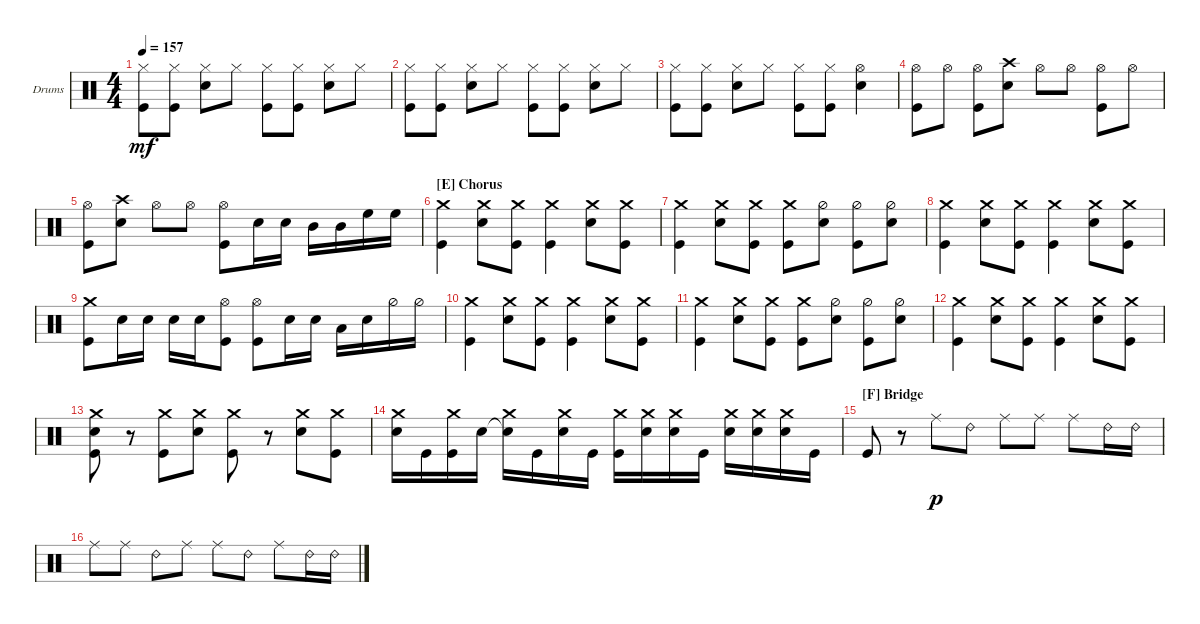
\defaultSystemsLayout 4
\bracketExtendMode groupsimilarinstruments
\firstSystemTrackNameOrientation horizontal
\otherSystemsTrackNameOrientation horizontal
\track ("Drumkit" "Drums") {instrument percussion}
\staff {score}
\articulation defaults
\ts (4 4)
\tempo 157
\clef neutral
\scale
0.333333
\ks c
("Kick (hit)" "Hi-Hat (closed)").8{dy mf} ("Kick (hit)" "Hi-Hat (closed)").8 ("Snare (hit) 2" "Hi-Hat (closed)").8 "Hi-Hat (closed)".8 ("Hi-Hat (closed)" "Kick (hit)").8 ("Hi-Hat (closed)" "Kick (hit)").8 ("Hi-Hat (closed)" "Snare (hit) 2").8 "Hi-Hat (closed)".8 |
\scale
0.333333 ("Kick (hit)" "Hi-Hat (closed)").8 ("Kick (hit)" "Hi-Hat (closed)").8 ("Snare (hit) 2" "Hi-Hat (closed)").8 "Hi-Hat (closed)".8 ("Hi-Hat (closed)" "Kick (hit)").8 ("Hi-Hat (closed)" "Kick (hit)").8 ("Hi-Hat (closed)" "Snare (hit) 2").8 "Hi-Hat (closed)".8 |
\scale
0.333333 ("Kick (hit)" "Hi-Hat (closed)").8 ("Kick (hit)" "Hi-Hat (closed)").8 ("Snare (hit) 2" "Hi-Hat (closed)").8 "Hi-Hat (closed)".8 ("Hi-Hat (closed)" "Kick (hit)").8 ("Hi-Hat (closed)" "Kick (hit)").8 ("Snare (hit) 2" "Hi-Hat (open)").4 |
\scale
0.333333 ("Hi-Hat (open)" "Kick (hit)").8 "Hi-Hat (open)".8 ("Hi-Hat (open)" "Kick (hit)").8 ("Crash high (hit)" "Snare (hit) 2").8 "Hi-Hat (open)".8 "Hi-Hat (open)".8 ("Hi-Hat (open)" "Kick (hit)").8 "Hi-Hat (open)".8 |
\scale
0.333333 ("Kick (hit)" "Hi-Hat (open)").8 ("Snare (hit) 2" "Crash high (hit)").8 "Hi-Hat (open)".8 "Hi-Hat (open)".8 ("Hi-Hat (open)" "Kick (hit)").8 "Snare (hit) 2".16 "Snare (hit) 2".16 "Mid Tom (hit)".16 "Mid Tom (hit)".16 "High Floor Tom (hit)".16 "High Floor Tom (hit)".16 |
\section ("E" "Chorus")
\scale
0.333333 ("Crash medium (hit)" "Kick (hit)").4 ("Crash medium (hit)" "Snare (hit) 2").8 ("Crash medium (hit)" "Kick (hit)").8 ("Crash medium (hit)" "Kick (hit)").4 ("Crash medium (hit)" "Snare (hit) 2").8 ("Crash medium (hit)" "Kick (hit)").8 |
\scale
0.333333 ("Crash medium (hit)" "Kick (hit)").4 ("Crash medium (hit)" "Snare (hit) 2").8 ("Crash medium (hit)" "Kick (hit)").8 ("Crash medium (hit)" "Kick (hit)").8 ("Hi-Hat (half)" "Snare (hit) 2").8 ("Hi-Hat (half)" "Kick (hit)").8 ("Hi-Hat (half)" "Snare (hit) 2").8 |
\scale
0.333333 ("Crash medium (hit)" "Kick (hit)").4 ("Crash medium (hit)" "Snare (hit) 2").8 ("Crash medium (hit)" "Kick (hit)").8 ("Crash medium (hit)" "Kick (hit)").4 ("Crash medium (hit)" "Snare (hit) 2").8 ("Crash medium (hit)" "Kick (hit)").8 |
\scale
0.333333 ("Kick (hit)" "Crash medium (hit)").8 "Snare (hit) 2".16 "Snare (hit) 2".16 "Snare (hit) 2".16 "Snare (hit) 2".16 ("Kick (hit)" "Hi-Hat (open)").8 ("Kick (hit)" "Hi-Hat (open)").8 "Snare (hit) 2".16 "Snare (hit) 2".16 "Low Tom (hit)".16 "Snare (hit) 2".16 "Hi-Hat (half)".16 "Hi-Hat (half)".16 |
\scale
0.333333 ("Crash medium (hit)" "Kick (hit)").4 ("Crash medium (hit)" "Snare (hit) 2").8 ("Crash medium (hit)" "Kick (hit)").8 ("Crash medium (hit)" "Kick (hit)").4 ("Crash medium (hit)" "Snare (hit) 2").8 ("Crash medium (hit)" "Kick (hit)").8 |
\scale
0.333333 ("Crash medium (hit)" "Kick (hit)").4 ("Crash medium (hit)" "Snare (hit) 2").8 ("Crash medium (hit)" "Kick (hit)").8 ("Crash medium (hit)" "Kick (hit)").8 ("Hi-Hat (half)" "Snare (hit) 2").8 ("Hi-Hat (half)" "Kick (hit)").8 ("Hi-Hat (half)" "Snare (hit) 2").8 |
\scale
0.333333 ("Crash medium (hit)" "Kick (hit)").4 ("Crash medium (hit)" "Snare (hit) 2").8 ("Crash medium (hit)" "Kick (hit)").8 ("Crash medium (hit)" "Kick (hit)").4 ("Crash medium (hit)" "Snare (hit) 2").8 ("Crash medium (hit)" "Kick (hit)").8 |
\scale
0.333333 ("Kick (hit)" "Crash medium (hit)" "Snare (hit) 2").8 r.8 ("Crash medium (hit)" "Kick (hit)").8 ("Crash medium (hit)" "Snare (hit) 2").8 ("Kick (hit)" "Crash medium (hit)").8 r.8 ("Snare (hit) 2" "Crash medium (hit)").8 ("Kick (hit)" "Crash medium (hit)").8 |
\scale
0.333333 ("Snare (hit) 2" "Crash medium (hit)").16 "Kick (hit)".16 ("Kick (hit)" "Crash medium (hit)").16 "Snare (hit) 2".16 ("Snare (hit) 2"{t} "Crash medium (hit)").16 "Kick (hit)".16 ("Snare (hit) 2" "Crash medium (hit)").16 "Kick (hit)".16 ("Kick (hit)" "Crash medium (hit)").16 ("Snare (hit) 2" "Crash medium (hit)").16 ("Snare (hit) 2" "Crash medium (hit)").16 "Kick (hit)".16 ("Snare (hit) 2" "Crash medium (hit)").16 ("Snare (hit) 2" "Crash medium (hit)").16 ("Snare (hit) 2" "Crash medium (hit)").16 "Kick (hit)".16 |
\section ("F" "Bridge")
\scale
0.333333 "Kick (hit)".8 r.8 "Ride (middle)".8{dy p} "Ride (bell) 2".8 "Ride (middle)".8 "Ride (middle)".8 "Ride (middle)".8 "Ride (bell) 2".16 "Ride (bell) 2".16 |
\scale
0.333333 "Ride (middle)".8 "Ride (middle)".8 "Ride (bell) 2".8 "Ride (middle)".8 "Ride (middle)".8 "Ride (bell) 2".8 "Ride (middle)".8 "Ride (bell) 2".16 "Ride (bell) 2".16
